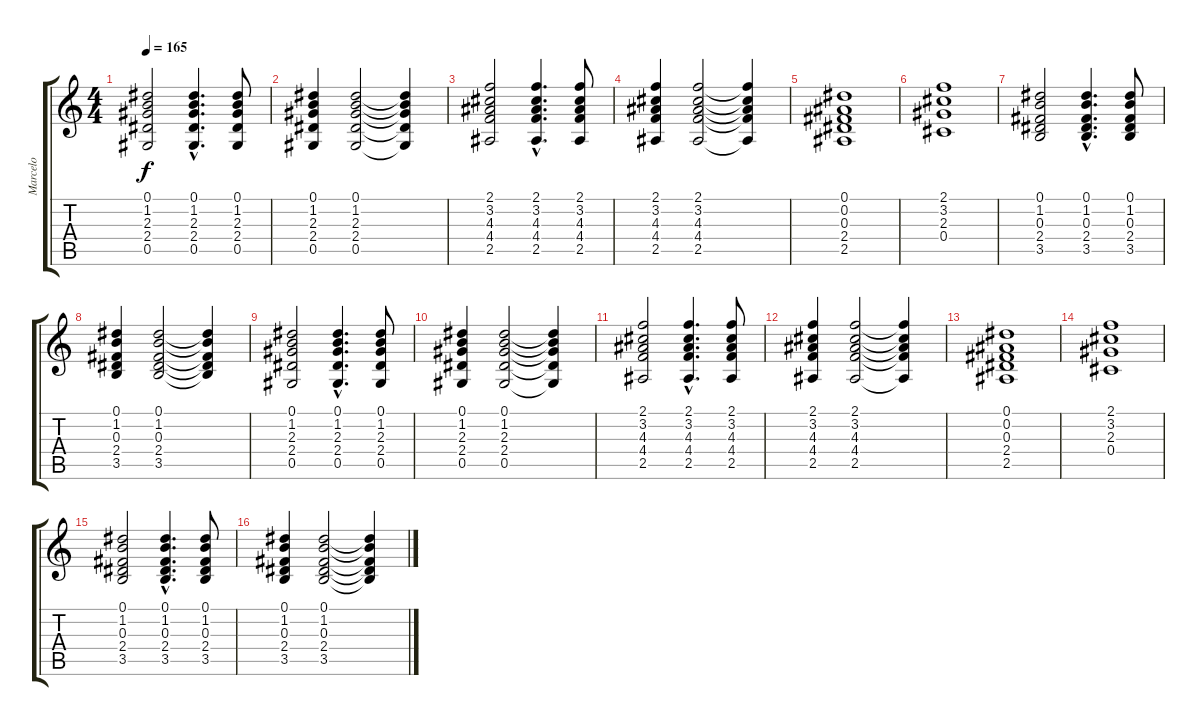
\track ("Marcelo" "Marcelo") {instrument overdrivenguitar}
\staff {score tabs}
\tuning (Eb4 Bb3 Gb3 Db3 Ab2 Db2) {hide}
\ts (4 4)
\tempo 165
\clef g2
\ks c
(0.1 1.2 2.3 2.4 0.5).2{dy f} (0.1{hac} 1.2{hac} 2.3{hac} 2.4{hac} 0.5{hac}).4{d} (0.1 1.2 2.3 2.4 0.5).8 |
(0.1 1.2 2.3 2.4 0.5).4 (0.1 1.2 2.3 2.4 0.5).2 (0.1{t} 1.2{t} 2.3{t} 2.4{t} 0.5{t}).4 |
(2.1 3.2 4.3 4.4 2.5).2 (2.1{hac} 3.2{hac} 4.3{hac} 4.4{hac} 2.5{hac}).4{d} (2.1 3.2 4.3 4.4 2.5).8 |
(2.1 3.2 4.3 4.4 2.5).4 (2.1 3.2 4.3 4.4 2.5).2 (2.1{t} 3.2{t} 4.3{t} 4.4{t} 2.5{t}).4 |
(0.1 0.2 0.3 2.4 2.5).1 |
(2.1 3.2 2.3 0.4).1 |
(0.1 1.2 0.3 2.4 3.5).2 (0.1{hac} 1.2{hac} 0.3{hac} 2.4{hac} 3.5{hac}).4{d} (0.1 1.2 0.3 2.4 3.5).8 |
(0.1 1.2 0.3 2.4 3.5).4 (0.1 1.2 0.3 2.4 3.5).2 (0.1{t} 1.2{t} 0.3{t} 2.4{t} 3.5{t}).4 |
(0.1 1.2 2.3 2.4 0.5).2 (0.1{hac} 1.2{hac} 2.3{hac} 2.4{hac} 0.5{hac}).4{d} (0.1 1.2 2.3 2.4 0.5).8 |
(0.1 1.2 2.3 2.4 0.5).4 (0.1 1.2 2.3 2.4 0.5).2 (0.1{t} 1.2{t} 2.3{t} 2.4{t} 0.5{t}).4 |
(2.1 3.2 4.3 4.4 2.5).2 (2.1{hac} 3.2{hac} 4.3{hac} 4.4{hac} 2.5{hac}).4{d} (2.1 3.2 4.3 4.4 2.5).8 |
(2.1 3.2 4.3 4.4 2.5).4 (2.1 3.2 4.3 4.4 2.5).2 (2.1{t} 3.2{t} 4.3{t} 4.4{t} 2.5{t}).4 |
(0.1 0.2 0.3 2.4 2.5).1 |
(2.1 3.2 2.3 0.4).1 |
(0.1 1.2 0.3 2.4 3.5).2 (0.1{hac} 1.2{hac} 0.3{hac} 2.4{hac} 3.5{hac}).4{d} (0.1 1.2 0.3 2.4 3.5).8 |
(0.1 1.2 0.3 2.4 3.5).4 (0.1 1.2 0.3 2.4 3.5).2 (0.1{t} 1.2{t} 0.3{t} 2.4{t} 3.5{t}).4
